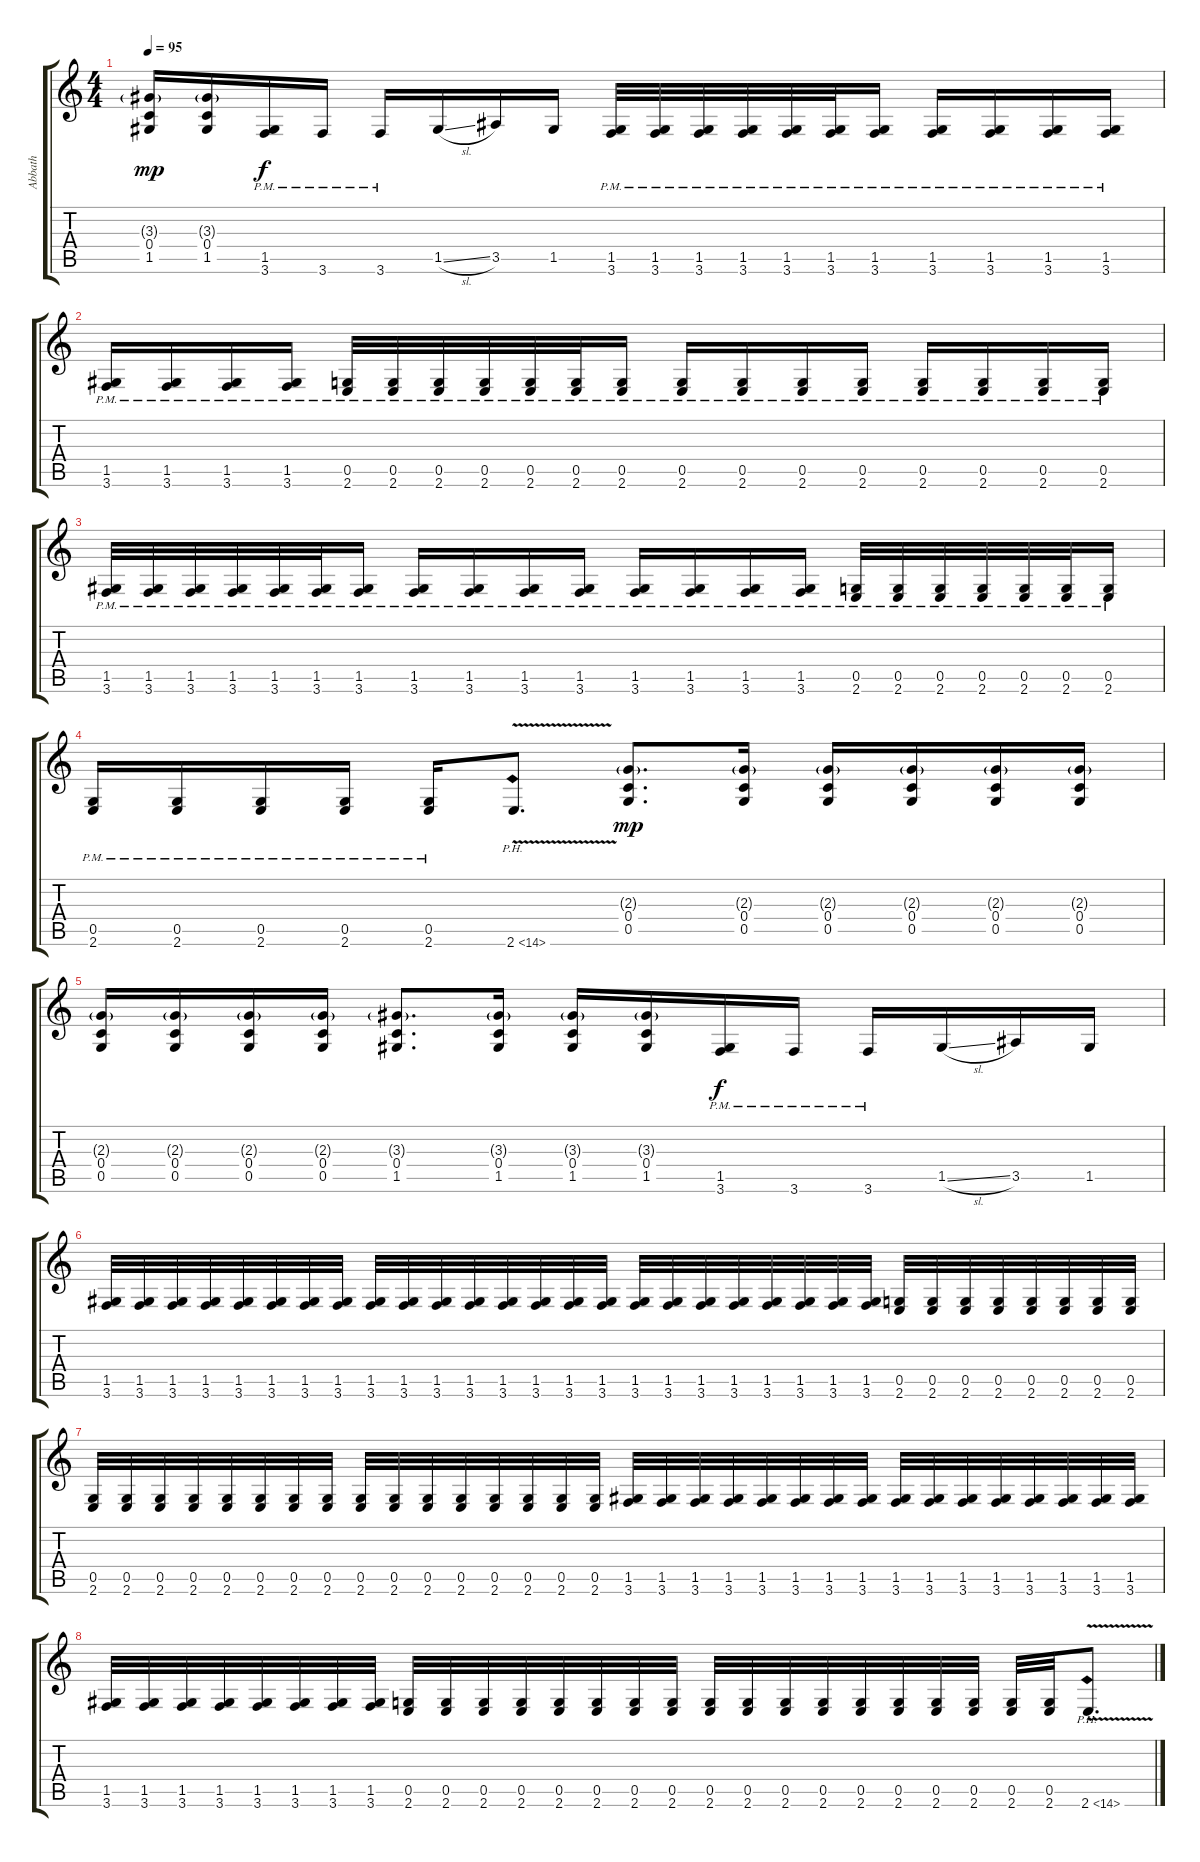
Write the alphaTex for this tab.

\track ("Abbath" "Abbath") {instrument distortionguitar}
\staff {score tabs}
\tuning (D4 A3 F3 C3 G2 D2) {hide}
\ts (4 4)
\tempo 95
\clef g2
\ks c
(3.3{g} 0.4 1.5).16{dy mp} (3.3{g} 0.4 1.5).16 (1.5{pm} 3.6{pm}).16{dy f} 3.6{pm}.16 3.6{pm}.16 1.5{sl}.16 3.5.16 1.5.16 (1.5{pm} 3.6{pm}).32 (1.5{pm} 3.6{pm}).32 (1.5{pm} 3.6{pm}).32 (1.5{pm} 3.6{pm}).32 (1.5{pm} 3.6{pm}).32 (1.5{pm} 3.6{pm}).32 (1.5{pm} 3.6{pm}).16 (1.5{pm} 3.6{pm}).16 (1.5{pm} 3.6{pm}).16 (1.5{pm} 3.6{pm}).16 (1.5{pm} 3.6{pm}).16 |
(1.5{pm} 3.6{pm}).16 (1.5{pm} 3.6{pm}).16 (1.5{pm} 3.6{pm}).16 (1.5{pm} 3.6{pm}).16 (0.5{pm} 2.6{pm}).32 (0.5{pm} 2.6{pm}).32 (0.5{pm} 2.6{pm}).32 (0.5{pm} 2.6{pm}).32 (0.5{pm} 2.6{pm}).32 (0.5{pm} 2.6{pm}).32 (0.5{pm} 2.6{pm}).16 (0.5{pm} 2.6{pm}).16 (0.5{pm} 2.6{pm}).16 (0.5{pm} 2.6{pm}).16 (0.5{pm} 2.6{pm}).16 (0.5{pm} 2.6{pm}).16 (0.5{pm} 2.6{pm}).16 (0.5{pm} 2.6{pm}).16 (0.5{pm} 2.6{pm}).16 |
(1.5{pm} 3.6{pm}).32 (1.5{pm} 3.6{pm}).32 (1.5{pm} 3.6{pm}).32 (1.5{pm} 3.6{pm}).32 (1.5{pm} 3.6{pm}).32 (1.5{pm} 3.6{pm}).32 (1.5{pm} 3.6{pm}).16 (1.5{pm} 3.6{pm}).16 (1.5{pm} 3.6{pm}).16 (1.5{pm} 3.6{pm}).16 (1.5{pm} 3.6{pm}).16 (1.5{pm} 3.6{pm}).16 (1.5{pm} 3.6{pm}).16 (1.5{pm} 3.6{pm}).16 (1.5{pm} 3.6{pm}).16 (0.5{pm} 2.6{pm}).32 (0.5{pm} 2.6{pm}).32 (0.5{pm} 2.6{pm}).32 (0.5{pm} 2.6{pm}).32 (0.5{pm} 2.6{pm}).32 (0.5{pm} 2.6{pm}).32 (0.5{pm} 2.6{pm}).16 |
(0.5{pm} 2.6{pm}).16 (0.5{pm} 2.6{pm}).16 (0.5{pm} 2.6{pm}).16 (0.5{pm} 2.6{pm}).16 (0.5{pm} 2.6{pm}).16 2.6{ph 12 v}.8{d} (2.3{g} 0.4 0.5).8{d dy mp} (2.3{g} 0.4 0.5).16 (2.3{g} 0.4 0.5).16 (2.3{g} 0.4 0.5).16 (2.3{g} 0.4 0.5).16 (2.3{g} 0.4 0.5).16 |
(2.3{g} 0.4 0.5).16 (2.3{g} 0.4 0.5).16 (2.3{g} 0.4 0.5).16 (2.3{g} 0.4 0.5).16 (3.3{g} 0.4 1.5).8{d} (3.3{g} 0.4 1.5).16 (3.3{g} 0.4 1.5).16 (3.3{g} 0.4 1.5).16 (1.5{pm} 3.6{pm}).16{dy f} 3.6{pm}.16 3.6{pm}.16 1.5{sl}.16 3.5.16 1.5.16 |
(1.5 3.6).32 (1.5 3.6).32 (1.5 3.6).32 (1.5 3.6).32 (1.5 3.6).32 (1.5 3.6).32 (1.5 3.6).32 (1.5 3.6).32 (1.5 3.6).32 (1.5 3.6).32 (1.5 3.6).32 (1.5 3.6).32 (1.5 3.6).32 (1.5 3.6).32 (1.5 3.6).32 (1.5 3.6).32 (1.5 3.6).32 (1.5 3.6).32 (1.5 3.6).32 (1.5 3.6).32 (1.5 3.6).32 (1.5 3.6).32 (1.5 3.6).32 (1.5 3.6).32 (0.5 2.6).32 (0.5 2.6).32 (0.5 2.6).32 (0.5 2.6).32 (0.5 2.6).32 (0.5 2.6).32 (0.5 2.6).32 (0.5 2.6).32 |
(0.5 2.6).32 (0.5 2.6).32 (0.5 2.6).32 (0.5 2.6).32 (0.5 2.6).32 (0.5 2.6).32 (0.5 2.6).32 (0.5 2.6).32 (0.5 2.6).32 (0.5 2.6).32 (0.5 2.6).32 (0.5 2.6).32 (0.5 2.6).32 (0.5 2.6).32 (0.5 2.6).32 (0.5 2.6).32 (1.5 3.6).32 (1.5 3.6).32 (1.5 3.6).32 (1.5 3.6).32 (1.5 3.6).32 (1.5 3.6).32 (1.5 3.6).32 (1.5 3.6).32 (1.5 3.6).32 (1.5 3.6).32 (1.5 3.6).32 (1.5 3.6).32 (1.5 3.6).32 (1.5 3.6).32 (1.5 3.6).32 (1.5 3.6).32 |
(1.5 3.6).32 (1.5 3.6).32 (1.5 3.6).32 (1.5 3.6).32 (1.5 3.6).32 (1.5 3.6).32 (1.5 3.6).32 (1.5 3.6).32 (0.5 2.6).32 (0.5 2.6).32 (0.5 2.6).32 (0.5 2.6).32 (0.5 2.6).32 (0.5 2.6).32 (0.5 2.6).32 (0.5 2.6).32 (0.5 2.6).32 (0.5 2.6).32 (0.5 2.6).32 (0.5 2.6).32 (0.5 2.6).32 (0.5 2.6).32 (0.5 2.6).32 (0.5 2.6).32 (0.5 2.6).32 (0.5 2.6).32 2.6{ph 12 v}.8{d}
